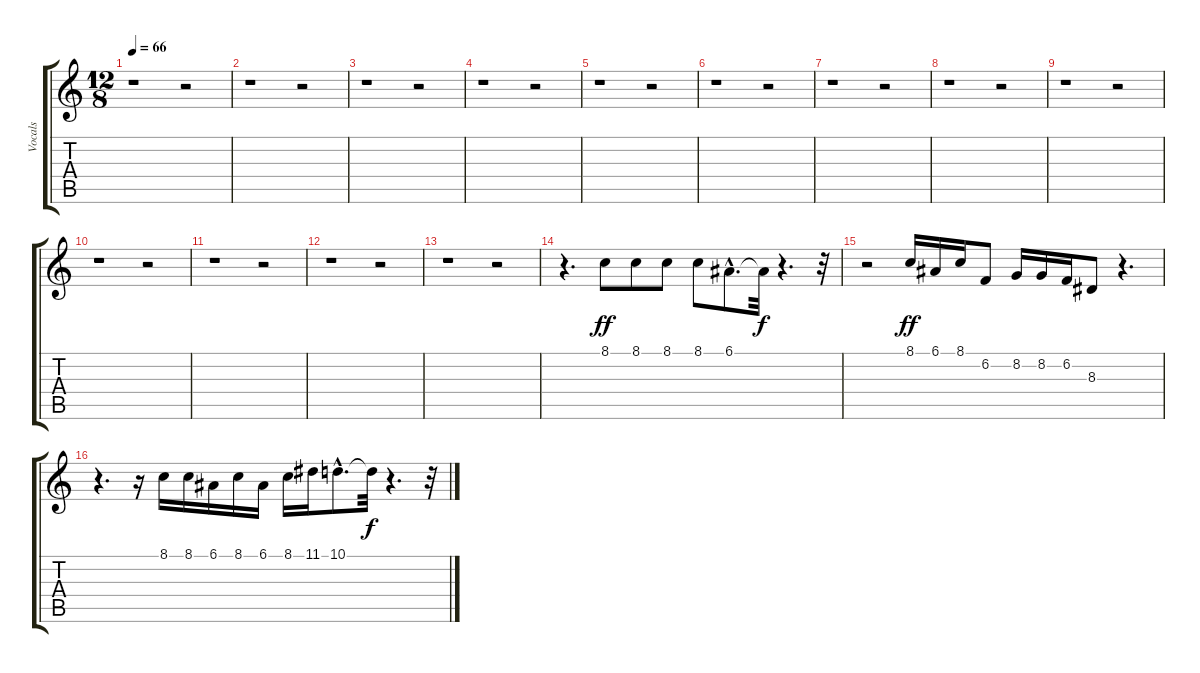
\track ("Vocals" "Vocals") {instrument lead4chiff}
\staff {score tabs}
\tuning (E4 B3 G3 D3 A2 E2) {hide}
\ts (12 8)
\tempo 66
\clef g2
\ks c
r.1{dy ff instrument lead4chiff} r.2 |
r.1 r.2 |
r.1 r.2 |
r.1 r.2 |
r.1 r.2 |
r.1 r.2 |
r.1 r.2 |
r.1 r.2 |
r.1 r.2 |
r.1 r.2 |
r.1 r.2 |
r.1 r.2 |
r.1 r.2 |
r.4{d} 8.1.8 8.1.8 8.1.8 8.1.8 6.1{hac}.8{d} 6.1{t}.32{dy f} r.4{d} r.32 |
r.2 8.1.16{dy ff} 6.1.16 8.1.16 6.2.8 8.2.16 8.2.16 6.2.16 8.3.8 r.4{d} |
r.4{d} r.16 8.1.16 8.1.16 6.1.16 8.1.16 6.1.16 8.1.16 11.1.16 10.1{hac}.8{d} 10.1{t}.32{dy f} r.4{d} r.32
